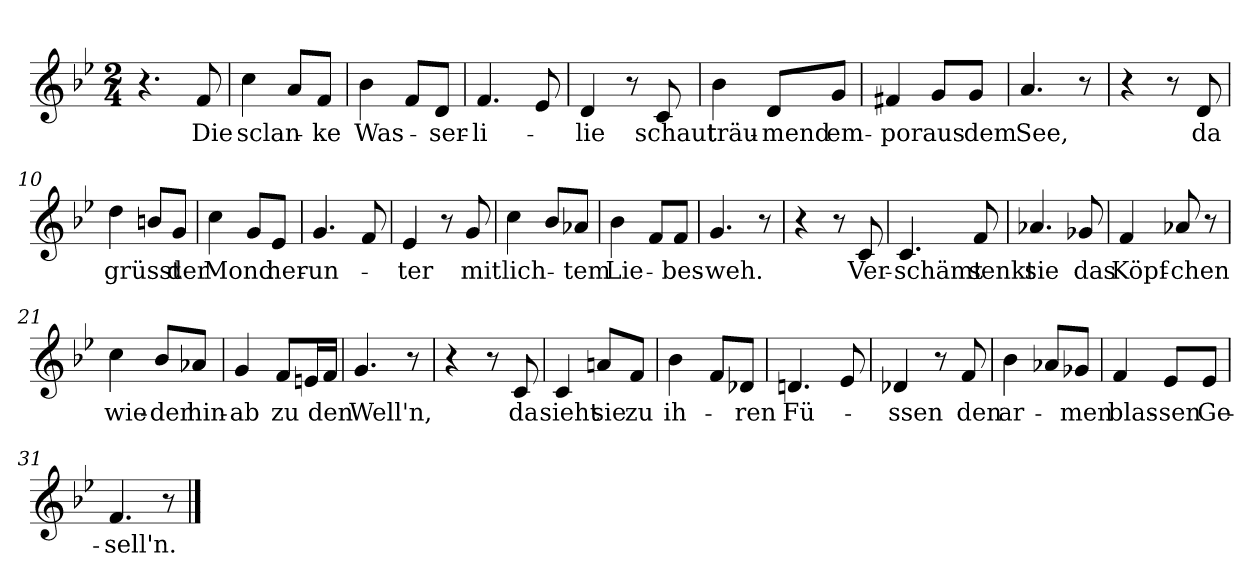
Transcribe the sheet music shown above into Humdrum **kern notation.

**kern	**text
*part1	*part1
*staff1	*staff1
*clefG2	*
*k[b-e-]	*
*M2/4	*
=1	=1
4.r	.
!	!LO:LY:b
8f/	Die
=2	=2
!	!LO:LY:b
4cc\	sclan-
8a/L	.
!	!LO:LY:b
8f/J	-ke
=3	=3
!	!LO:LY:b
4b-\	Was-
8f/L	.
!	!LO:LY:b
8d/J	-ser-
=4	=4
!	!LO:LY:b
4.f/	-li-
8e-/	.
=5	=5
!	!LO:LY:b
4d/	-lie
8r	.
!	!LO:LY:b
8c/	schaut
=6	=6
!	!LO:LY:b
4b-\	träu-
!	!LO:LY:b
8d/L	-mend
!	!LO:LY:b
8g/J	em-
=7	=7
!	!LO:LY:b
4f#X/	-por
!	!LO:LY:b
8g/L	aus
!	!LO:LY:b
8g/J	dem
=8	=8
!	!LO:LY:b
4.a/	See,
8r	.
=9	=9
4r	.
8r	.
!	!LO:LY:b
8d/	da
=10	=10
!	!LO:LY:b
4dd\	grüsst
8bn/L	.
!	!LO:LY:b
8g/J	der
!!LO:LB:g=z
=11	=11
!	!LO:LY:b
4cc\	Mond
8g/L	.
!	!LO:LY:b
8e-/J	her-
=12	=12
!	!LO:LY:b
4.g/	-un-
8f/	.
=13	=13
!	!LO:LY:b
4e-/	-ter
8r	.
!	!LO:LY:b
8g/	mit
=14	=14
!	!LO:LY:b
4cc\	lich-
8b-/L	.
!	!LO:LY:b
8a-X/J	-tem
=15	=15
!	!LO:LY:b
4b-\	Lie-
8f/L	.
!	!LO:LY:b
8f/J	-bes-
=16	=16
!	!LO:LY:b
4.g/	-weh.
8r	.
=17	=17
4r	.
8r	.
!	!LO:LY:b
8c/	Ver-
=18	=18
!	!LO:LY:b
4.c/	-schämt
!	!LO:LY:b
8f/	senkt
=19	=19
!	!LO:LY:b
4.a-X/	sie
!	!LO:LY:b
8g-X/	das
=20	=20
!	!LO:LY:b
4f/	Köpf-
!	!LO:LY:b
8a-X/	-chen
8r	.
!!LO:LB:g=z
=21	=21
!	!LO:LY:b
4cc\	wie-
!	!LO:LY:b
8b-/L	-der
!	!LO:LY:b
8a-X/J	hin-
=22	=22
!	!LO:LY:b
4g/	-ab
!	!LO:LY:b
8f/L	zu
16en/L	.
!	!LO:LY:b
16f/JJ	den
=23	=23
!	!LO:LY:b
4.g/	Well'n,
8r	.
=24	=24
4r	.
8r	.
!	!LO:LY:b
8c/	da
=25	=25
!	!LO:LY:b
4c/	sieht
!	!LO:LY:b
8an/L	sie
!	!LO:LY:b
8f/J	zu
=26	=26
!	!LO:LY:b
4b-\	ih-
8f/L	.
!	!LO:LY:b
8d-X/J	-ren
=27	=27
!	!LO:LY:b
4.dn/	Fü-
8e-/	.
=28	=28
!	!LO:LY:b
4d-X/	-ssen
8r	.
!	!LO:LY:b
8f/	den
=29	=29
!	!LO:LY:b
4b-\	ar-
8a-X/L	.
!	!LO:LY:b
8g-X/J	-men
=30	=30
!	!LO:LY:b
4f/	blas-
!	!LO:LY:b
8e-/L	-sen
!	!LO:LY:b
8e-/J	Ge-
!!LO:LB:g=z
=31	=31
!	!LO:LY:b
4.f/	-sell'n.
8r	.
==	==
*-	*-
